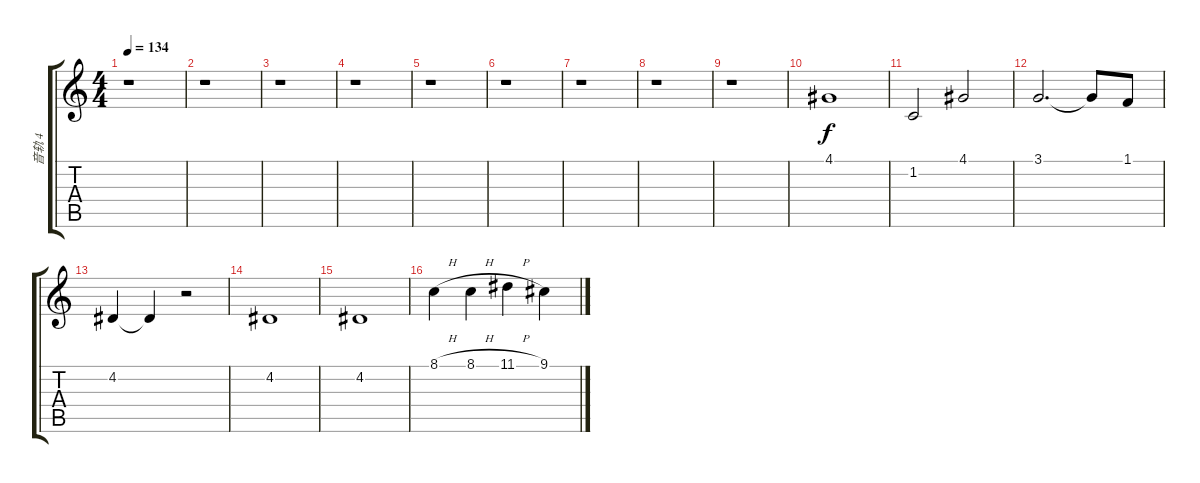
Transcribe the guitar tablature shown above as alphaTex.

\track ("音轨 4" "音轨 4") {instrument pad8sweep}
\staff {score tabs}
\tuning (E4 B3 G3 D3 A2 E2) {hide}
\ts (4 4)
\tempo 134
\clef g2
\ks c
r.1{dy f} |
r.1 |
r.1 |
r.1 |
r.1 |
r.1 |
r.1 |
r.1 |
r.1 |
4.1.1 |
1.2.2 4.1.2 |
3.1.2{d} 3.1{t}.8 1.1.8 |
4.2.4 4.2{t}.4 r.2 |
4.2.1 |
4.2.1 |
8.1{h}.4{volume 11} 8.1{h}.4 11.1{h}.4 9.1.4
